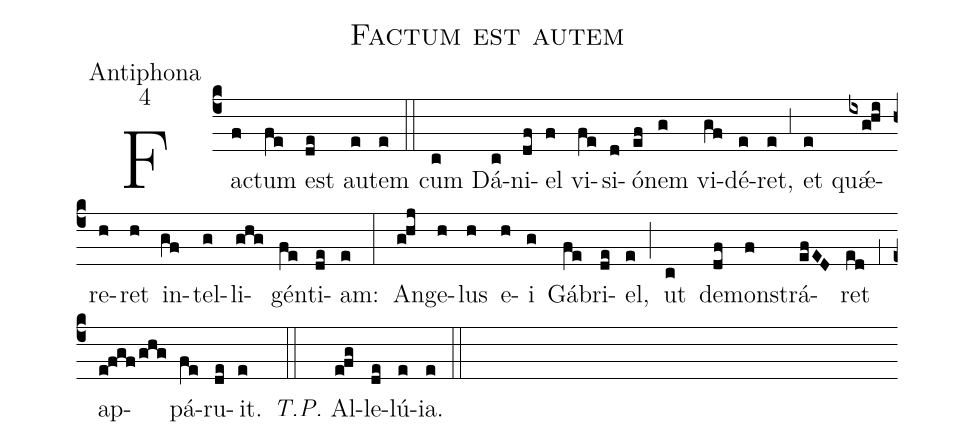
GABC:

name:Factum est autem;
office-part:Antiphona;
mode:4;
%%
(c4) Fa(f)ctum(fe) est(de) au(e)tem(e) (::)
cum(c) Dá(c)ni(df)el(f) vi(fe)si(d)ó(ef)nem(g) vi(gf)dé(e)ret,(e) (,3) et(e) qu{<sp>'ae</sp>}(ixg!hi)re(h)ret(h) in(gf)tel(g)li(ghg)gén(fe)ti(de)am:(e) (:)
An(g!hj)ge(h)lus(h) e(h)i(g) Gá(fe)bri(de)el,(e) (;) ut(c) de(df)mon(f)strá(efED)ret(ed) (,1) ap(e!fgf/ghg)pá(fe)ru(de)it.(e) (::) <i>T.P.</i> Al(e!fg)le(de)lú(e)ia.(e) (::)
